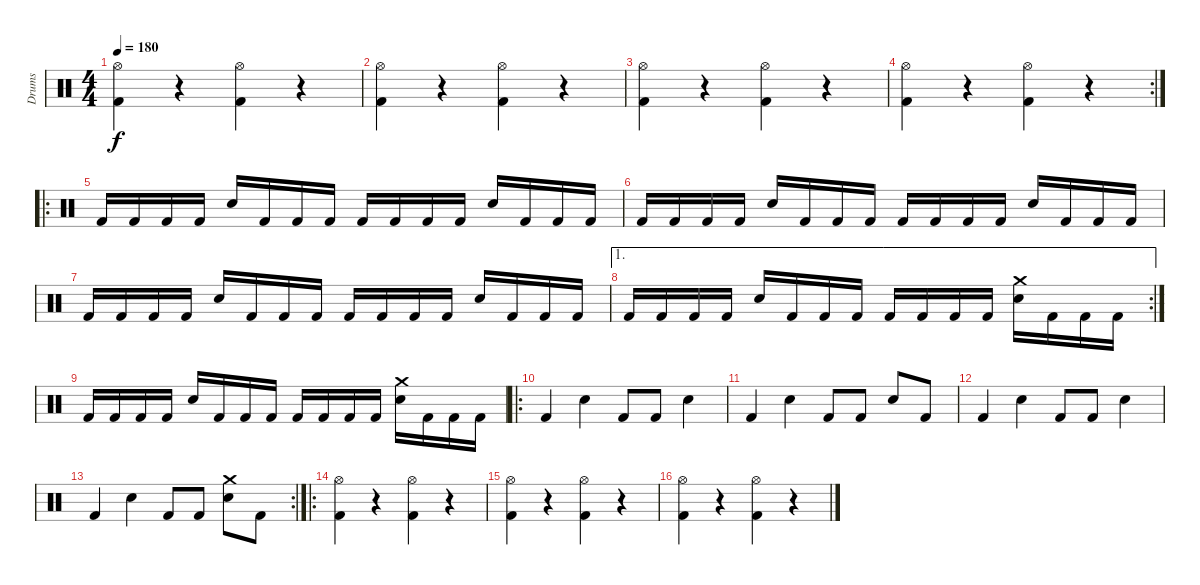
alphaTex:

\track ("Drums" "Drums") {instrument percussion}
\staff {score}
\articulation defaults
\ts (4 4)
\tempo 180
\clef neutral
\ks c
("Hi-Hat (open)" "Kick (hit) 2").4{dy f} r.4 ("Hi-Hat (open)" "Kick (hit) 2").4 r.4 |
("Hi-Hat (open)" "Kick (hit) 2").4 r.4 ("Hi-Hat (open)" "Kick (hit) 2").4 r.4 |
("Hi-Hat (open)" "Kick (hit) 2").4 r.4 ("Hi-Hat (open)" "Kick (hit) 2").4 r.4 |
\rc 2
("Hi-Hat (open)" "Kick (hit) 2").4 r.4 ("Hi-Hat (open)" "Kick (hit) 2").4 r.4 |
\ro "Kick (hit) 2".16 "Kick (hit) 2".16 "Kick (hit) 2".16 "Kick (hit) 2".16 "Electric Snare (hit)".16 "Kick (hit) 2".16 "Kick (hit) 2".16 "Kick (hit) 2".16 "Kick (hit) 2".16 "Kick (hit) 2".16 "Kick (hit) 2".16 "Kick (hit) 2".16 "Electric Snare (hit)".16 "Kick (hit) 2".16 "Kick (hit) 2".16 "Kick (hit) 2".16
|
"Kick (hit) 2".16 "Kick (hit) 2".16 "Kick (hit) 2".16 "Kick (hit) 2".16 "Electric Snare (hit)".16 "Kick (hit) 2".16 "Kick (hit) 2".16 "Kick (hit) 2".16 "Kick (hit) 2".16 "Kick (hit) 2".16 "Kick (hit) 2".16 "Kick (hit) 2".16 "Electric Snare (hit)".16 "Kick (hit) 2".16 "Kick (hit) 2".16 "Kick (hit) 2".16 |
"Kick (hit) 2".16 "Kick (hit) 2".16 "Kick (hit) 2".16 "Kick (hit) 2".16 "Electric Snare (hit)".16 "Kick (hit) 2".16 "Kick (hit) 2".16 "Kick (hit) 2".16 "Kick (hit) 2".16 "Kick (hit) 2".16 "Kick (hit) 2".16 "Kick (hit) 2".16 "Electric Snare (hit)".16 "Kick (hit) 2".16 "Kick (hit) 2".16 "Kick (hit) 2".16 |
\ae 1
\rc 2 "Kick (hit) 2".16 "Kick (hit) 2".16 "Kick (hit) 2".16 "Kick (hit) 2".16 "Electric Snare (hit)".16 "Kick (hit) 2".16 "Kick (hit) 2".16 "Kick (hit) 2".16 "Kick (hit) 2".16 "Kick (hit) 2".16 "Kick (hit) 2".16 "Kick (hit) 2".16
("Crash medium (hit)" "Electric Snare (hit)").16 "Kick (hit) 2".16 "Kick (hit) 2".16 "Kick (hit) 2".16 |
"Kick (hit) 2".16 "Kick (hit) 2".16 "Kick (hit) 2".16 "Kick (hit) 2".16 "Electric Snare (hit)".16 "Kick (hit) 2".16 "Kick (hit) 2".16 "Kick (hit) 2".16 "Kick (hit) 2".16 "Kick (hit) 2".16 "Kick (hit) 2".16 "Kick (hit) 2".16 ("Crash medium (hit)" "Electric Snare (hit)").16 "Kick (hit) 2".16 "Kick (hit) 2".16 "Kick (hit) 2".16 |
\ro "Kick (hit) 2".4 "Electric Snare (hit)".4 "Kick (hit) 2".8 "Kick (hit) 2".8 "Electric Snare (hit)".4
|
"Kick (hit) 2".4 "Electric Snare (hit)".4 "Kick (hit) 2".8 "Kick (hit) 2".8 "Electric Snare (hit)".8 "Kick (hit) 2".8 |
"Kick (hit) 2".4 "Electric Snare (hit)".4 "Kick (hit) 2".8 "Kick (hit) 2".8 "Electric Snare (hit)".4 |
\rc 2 "Kick (hit) 2".4 "Electric Snare (hit)".4 "Kick (hit) 2".8 "Kick (hit) 2".8
("Crash medium (hit)" "Electric Snare (hit)").8 "Kick (hit) 2".8 |
\ro
("Hi-Hat (open)" "Kick (hit) 2").4 r.4 ("Hi-Hat (open)" "Kick (hit) 2").4 r.4 |
("Hi-Hat (open)" "Kick (hit) 2").4 r.4 ("Hi-Hat (open)" "Kick (hit) 2").4 r.4 |
("Hi-Hat (open)" "Kick (hit) 2").4 r.4 ("Hi-Hat (open)" "Kick (hit) 2").4 r.4
